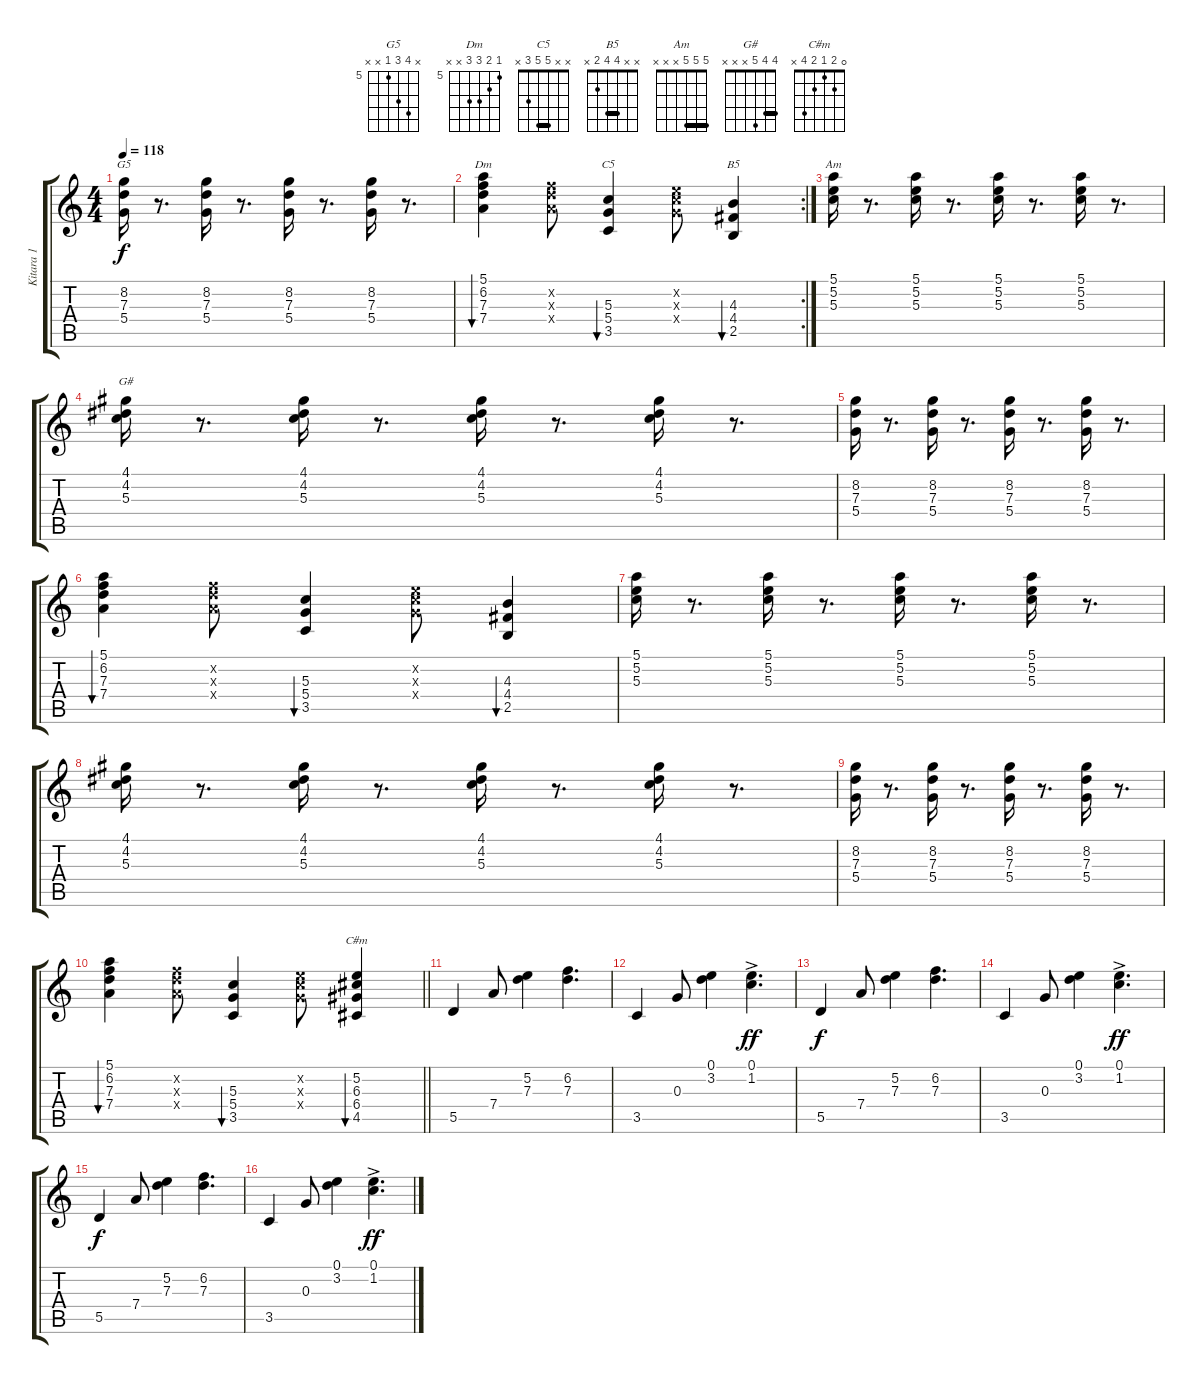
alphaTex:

\track ("Kitara 1" "Kitara 1") {instrument overdrivenguitar}
\staff {score tabs}
\tuning (E4 B3 G3 D3 A2 E2) {hide}
\chord ("G5" x 8 7 5 x x) {firstfret 5}
\chord ("Dm" 5 6 7 7 x x) {firstfret 5}
\chord ("C5" x x 5 5 3 x) {barre 5}
\chord ("B5" x x 4 4 2 x) {barre 4}
\chord ("Am" 5 5 5 x x x) {barre 5}
\chord ("G#" 4 4 5 x x x) {barre 4}
\chord ("C#m" 0 2 1 2 4 x)
\ts (4 4)
\tempo 118
\clef g2
\ks c
(8.2 7.3 5.4).16{ch "G5" dy f} r.8{d} (8.2 7.3 5.4).16 r.8{d} (8.2 7.3 5.4).16 r.8{d} (8.2 7.3 5.4).16 r.8{d} |
\rc 2
(5.1 6.2 7.3 7.4).4{bu 60 ch "Dm"} (6.2{x} 7.3{x} 7.4{x}).8 (5.3 5.4 3.5).4{bu 60 ch "C5"} (5.2{x} 5.3{x} 5.4{x}).8 (4.3 4.4 2.5).4{bu 60 ch "B5"} |
(5.1 5.2 5.3).16{ch "Am" volume 14 instrument overdrivenguitar} r.8{d} (5.1 5.2 5.3).16 r.8{d} (5.1 5.2 5.3).16 r.8{d} (5.1 5.2 5.3).16 r.8{d} |
(4.1 4.2 5.3).16{ch "G#"} r.8{d} (4.1 4.2 5.3).16 r.8{d} (4.1 4.2 5.3).16 r.8{d} (4.1 4.2 5.3).16 r.8{d} |
(8.2 7.3 5.4).16 r.8{d} (8.2 7.3 5.4).16 r.8{d} (8.2 7.3 5.4).16 r.8{d} (8.2 7.3 5.4).16 r.8{d} |
(5.1 6.2 7.3 7.4).4{bu 60} (6.2{x} 7.3{x} 7.4{x}).8 (5.3 5.4 3.5).4{bu 60} (5.2{x} 5.3{x} 5.4{x}).8 (4.3 4.4 2.5).4{bu 60} |
(5.1 5.2 5.3).16 r.8{d} (5.1 5.2 5.3).16 r.8{d} (5.1 5.2 5.3).16 r.8{d} (5.1 5.2 5.3).16 r.8{d} |
(4.1 4.2 5.3).16 r.8{d} (4.1 4.2 5.3).16 r.8{d} (4.1 4.2 5.3).16 r.8{d} (4.1 4.2 5.3).16 r.8{d} |
(8.2 7.3 5.4).16 r.8{d} (8.2 7.3 5.4).16 r.8{d} (8.2 7.3 5.4).16 r.8{d} (8.2 7.3 5.4).16 r.8{d} |
\barLineRight lightlight
(5.1 6.2 7.3 7.4).4{bu 60} (6.2{x} 7.3{x} 7.4{x}).8 (5.3 5.4 3.5).4{bu 60} (5.2{x} 5.3{x} 5.4{x}).8 (5.2 6.3 6.4 4.5).4{bu 60 ch "C#m"} |
5.5.4{instrument electricguitarclean} 7.4.8 (5.2 7.3).4 (6.2 7.3).4{d} |
3.5.4 0.3.8 (0.1 3.2).4 (0.1 1.2{ac}).4{d dy ff} |
5.5.4{dy f} 7.4.8 (5.2 7.3).4 (6.2 7.3).4{d} |
3.5.4 0.3.8 (0.1 3.2).4 (0.1 1.2{ac}).4{d dy ff} |
5.5.4{dy f} 7.4.8 (5.2 7.3).4 (6.2 7.3).4{d} |
3.5.4 0.3.8 (0.1 3.2).4 (0.1 1.2{ac}).4{d dy ff}
